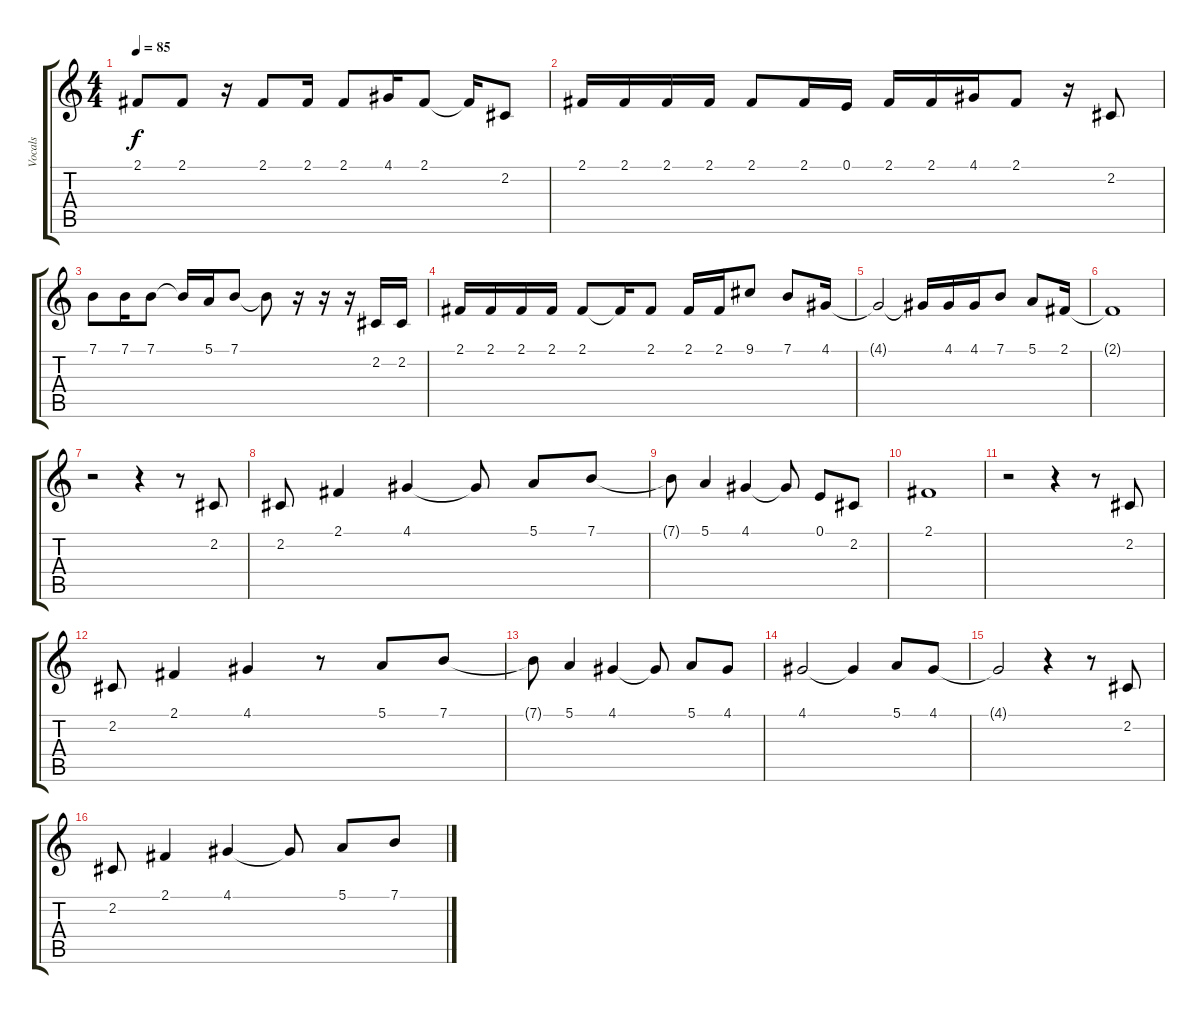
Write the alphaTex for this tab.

\track ("Vocals" "Vocals") {instrument flute}
\staff {score tabs}
\tuning (E4 B3 G3 D3 A2 E2) {hide}
\ts (4 4)
\tempo 85
\clef g2
\ks c
2.1.8{dy f} 2.1.8 r.16 2.1.8 2.1.16 2.1.8 4.1.16 2.1.8 2.1{t}.16 2.2.8 |
2.1.16 2.1.16 2.1.16 2.1.16 2.1.8 2.1.16 0.1.16 2.1.16 2.1.16 4.1.16 2.1.8 r.16 2.2.8 |
7.1.8 7.1.16 7.1.8 7.1{t}.16 5.1.16 7.1.8 7.1{t}.8 r.16 r.16 r.16 2.2.16 2.2.16 |
2.1.16 2.1.16 2.1.16 2.1.16 2.1.8 2.1{t}.16 2.1.8 2.1.16 2.1.16 9.1.8 7.1.8 4.1.16 |
4.1{t}.2 4.1{t}.16 4.1.16 4.1.16 7.1.8 5.1.8 2.1.16 |
2.1{t}.1 |
r.2 r.4 r.8 2.2.8 |
2.2.8 2.1.4 4.1.4 4.1{t}.8 5.1.8 7.1.8 |
7.1{t}.8 5.1.4 4.1.4 4.1{t}.8 0.1.8 2.2.8 |
2.1.1 |
r.2 r.4 r.8 2.2.8 |
2.2.8 2.1.4 4.1.4 r.8 5.1.8 7.1.8 |
7.1{t}.8 5.1.4 4.1.4 4.1{t}.8 5.1.8 4.1.8 |
4.1.2 4.1{t}.4 5.1.8 4.1.8 |
4.1{t}.2 r.4 r.8 2.2.8 |
2.2.8 2.1.4 4.1.4 4.1{t}.8 5.1.8 7.1.8
